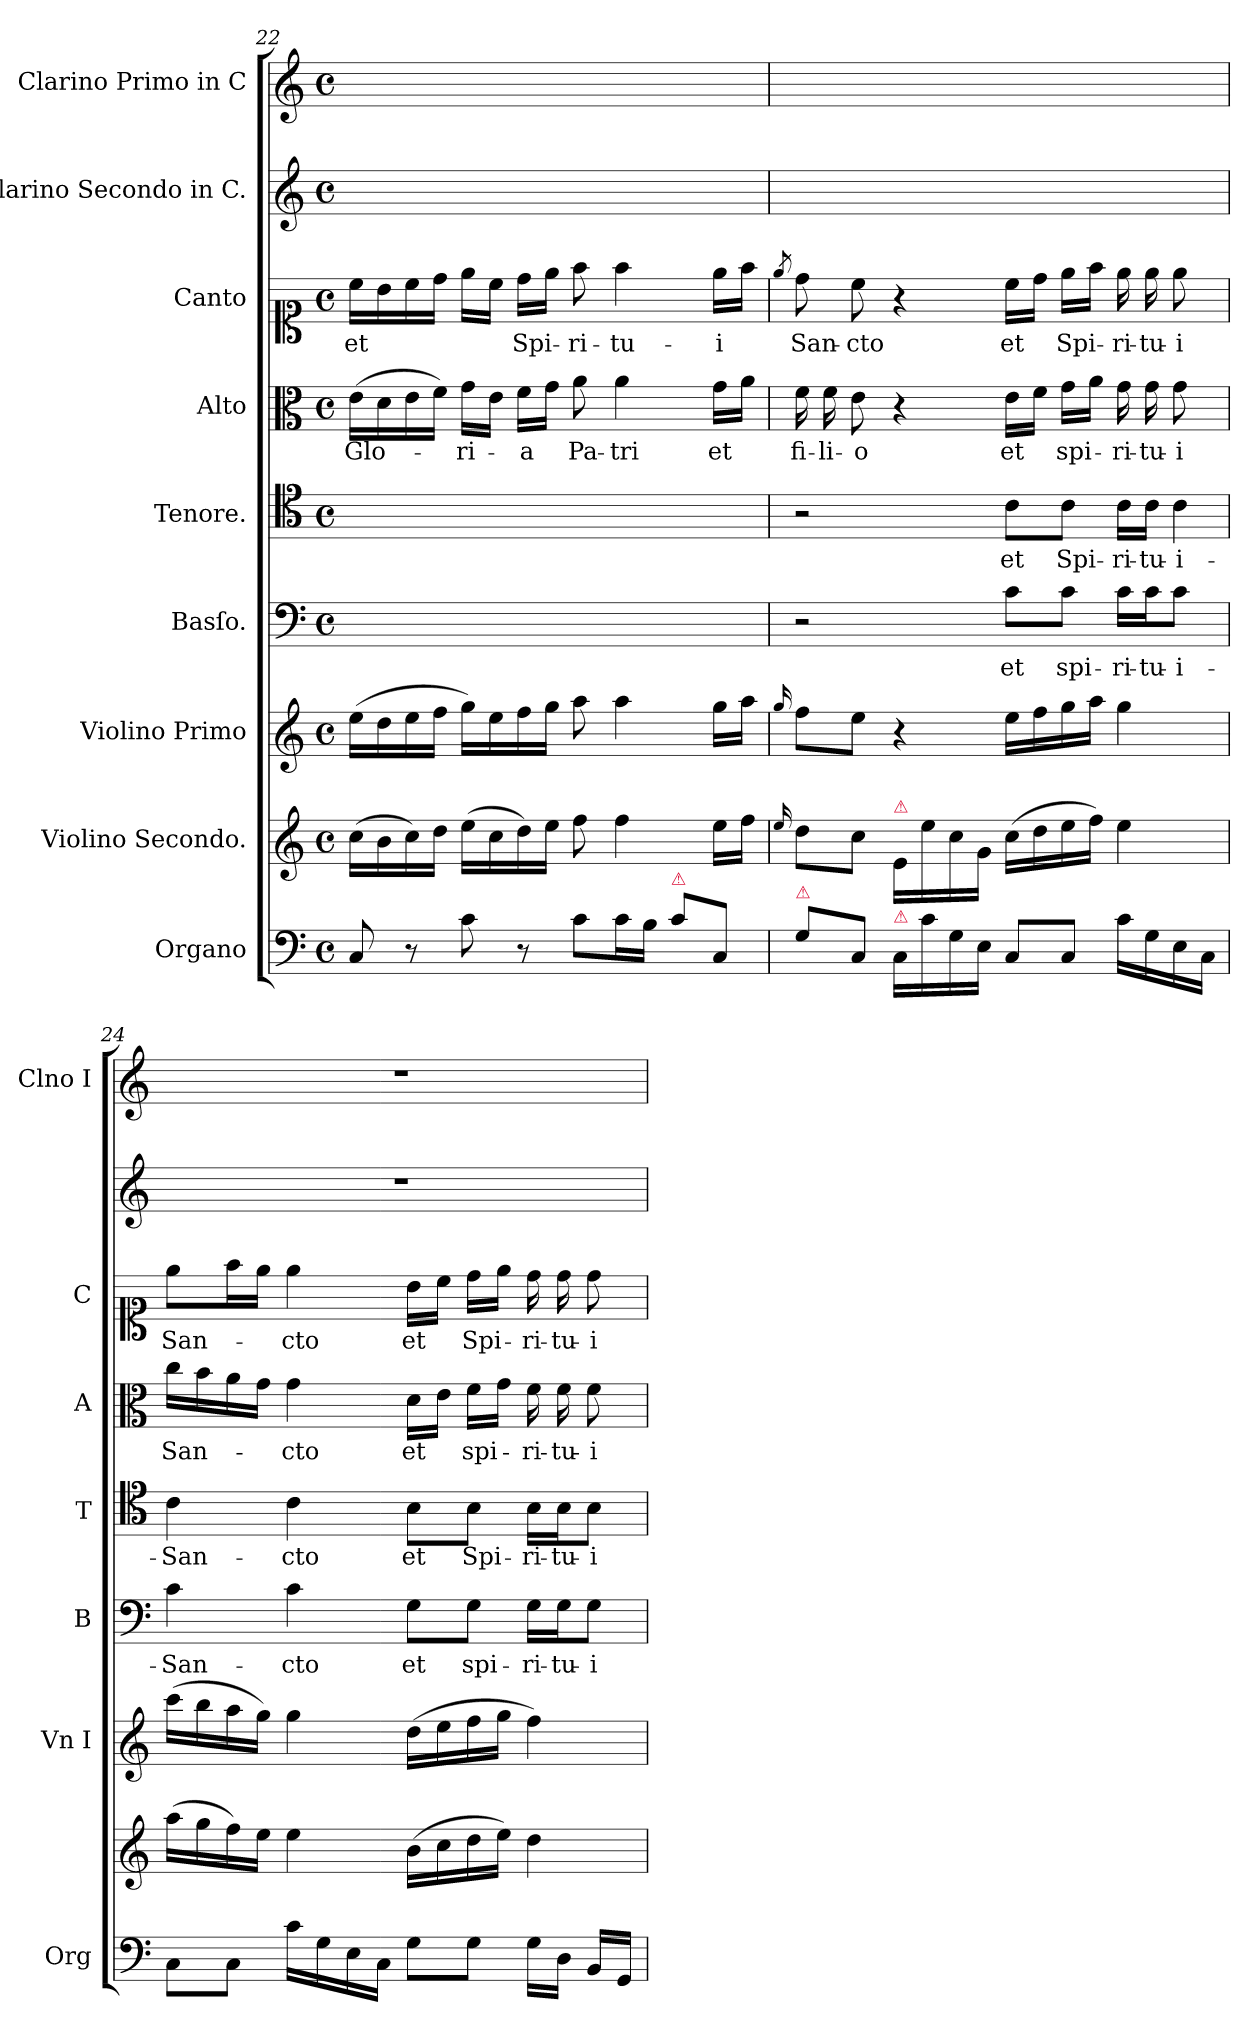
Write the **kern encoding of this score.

**kern	**kern	**kern	**kern	**text	**kern	**text	**kern	**text	**kern	**text	**kern	**kern
*part9	*part8	*part7	*part6	*part6	*part5	*part5	*part4	*part4	*part3	*part3	*part2	*part1
*staff9	*staff8	*staff7	*staff6	*staff6	*staff5	*staff5	*staff4	*staff4	*staff3	*staff3	*staff2	*staff1
*I"Organo	*I"Violino Secondo.	*I"Violino Primo	*I"Basſo.	*	*I"Tenore.	*	*I"Alto	*	*I"Canto	*	*I"Clarino Secondo in C.	*I"Clarino Primo in C
*I'Org	*	*I'Vn I	*I'B	*	*I'T	*	*I'A	*	*I'C	*	*	*I'Clno I
*clefF4	*clefG2	*clefG2	*clefF4	*	*clefC4	*	*clefC3	*	*clefC1	*	*clefG2	*clefG2
*k[]	*k[]	*k[]	*k[]	*	*k[]	*	*k[]	*	*k[]	*	*k[]	*k[]
*M4/4	*M4/4	*M4/4	*M4/4	*	*M4/4	*	*M4/4	*	*M4/4	*	*M4/4	*M4/4
*met(c)	*met(c)	*met(c)	*met(c)	*	*met(c)	*	*met(c)	*	*met(c)	*	*met(c)	*met(c)
=22	=22	=22	=22	=22	=22	=22	=22	=22	=22	=22	=22	=22
8C/	(16cc\LL	(16ee\LL	1ryy	.	1ryy	.	(16e\LL	Glo-	16cc\LL	et	1ryy	1ryy
.	16b\	16dd\	.	.	.	.	16d\	.	16b\	.	.	.
8r	16cc\)	16ee\	.	.	.	.	16e\	.	16cc\	.	.	.
.	16dd\JJ	16ff\JJ	.	.	.	.	16f\JJ)	.	16dd\JJ	.	.	.
8c\	(16ee\LL	16gg\LL)	.	.	.	.	16g\LL	-ri-	16ee\LL	.	.	.
.	16cc\	16ee\	.	.	.	.	16e\JJ	.	16cc\JJ	.	.	.
8r	16dd\)	16ff\	.	.	.	.	16f\LL	-a	16dd\LL	Spi-	.	.
.	16ee\JJ	16gg\JJ	.	.	.	.	16g\JJ	.	16ee\JJ	.	.	.
8c\L	8ff\	8aa\	.	.	.	.	8a\	Pa-	8ff\	-ri-	.	.
16c\L	4ff\	4aa\	.	.	.	.	4a\	-tri	4ff\	-tu-	.	.
16B\JJ	.	.	.	.	.	.	.	.	.	.	.	.
!LO:TX:a:i:color=crimson:t=⚠	!	!	!	!	!	!	!	!	!	!	!	!
8c\L	.	.	.	.	.	.	.	.	.	.	.	.
8C/J	16ee\LL	16gg\LL	.	.	.	.	16g\LL	et	16ee\LL	-i	.	.
.	16ff\JJ	16aa\JJ	.	.	.	.	16a\JJ	.	16ff\JJ	.	.	.
=23	=23	=23	=23	=23	=23	=23	=23	=23	=23	=23	=23	=23
.	16qqee/	16qqgg/	.	.	.	.	.	.	8qee/	.	.	.
!LO:TX:a:i:color=crimson:t=⚠	!	!	!	!	!	!	!	!	!	!	!	!
8G\L	8dd\L	8ff\L	2r	.	2r	.	16f\	fi-	8dd\	San-	1ryy	1ryy
.	.	.	.	.	.	.	16f\	-li-	.	.	.	.
8C/J	8cc\J	8ee\J	.	.	.	.	8e\	-o	8cc\	-cto	.	.
!	!LO:TX:a:i:color=crimson:t=⚠	!	!	!	!	!	!	!	!	!	!	!
!LO:TX:a:i:color=crimson:t=⚠	!	!	!	!	!	!	!	!	!	!	!	!
16C/LL	16e/LL	4r	.	.	.	.	4r	.	4r	.	.	.
16c\	16ee\	.	.	.	.	.	.	.	.	.	.	.
16G\	16cc\	.	.	.	.	.	.	.	.	.	.	.
16E\JJ	16g\JJ	.	.	.	.	.	.	.	.	.	.	.
8C/L	(16cc\LL	16ee\LL	8c\L	et	8c\L	et	16e\LL	et	16cc\LL	et	.	.
.	16dd\	16ff\	.	.	.	.	16f\JJ	.	16dd\JJ	.	.	.
8C/J	16ee\	16gg\	8c\J	spi-	8c\J	Spi-	16g\LL	spi-	16ee\LL	Spi-	.	.
.	16ff\JJ)	16aa\JJ	.	.	.	.	16a\JJ	.	16ff\JJ	.	.	.
16c\LL	4ee\	4gg\	16c\LL	-ri-	16c\LL	-ri-	16g\	-ri-	16ee\	-ri-	.	.
16G\	.	.	16c\J	-tu-	16c\JJ	-tu-	16g\	-tu-	16ee\	-tu-	.	.
!	!	!	!	!	!LO:N:vis=4	!	!	!	!	!	!	!
16E\	.	.	8c\J	-i-	8c\	-i-	8g\	-i	8ee\	-i	.	.
16C\JJ	.	.	.	.	.	.	.	.	.	.	.	.
=24	=24	=24	=24	=24	=24	=24	=24	=24	=24	=24	=24	=24
8C\L	(16aa\LL	(16ccc\LL	4c\	-San-	4c\	-San-	16cc\LL	San-	8ee\L	San-	1r	1r
.	16gg\	16bb\	.	.	.	.	16b\	.	.	.	.	.
8C\J	16ff\)	16aa\	.	.	.	.	16a\	.	16ff\L	.	.	.
.	16ee\JJ	16gg\JJ)	.	.	.	.	16g\JJ	.	16ee\JJ	.	.	.
16c\LL	4ee\	4gg\	4c\	-cto	4c\	-cto	4g\	-cto	4ee\	-cto	.	.
16G\	.	.	.	.	.	.	.	.	.	.	.	.
16E\	.	.	.	.	.	.	.	.	.	.	.	.
16C\JJ	.	.	.	.	.	.	.	.	.	.	.	.
8G\L	(16b\LL	(16dd\LL	8G\L	et	8B\L	et	16d\LL	et	16b\LL	et	.	.
.	16cc\	16ee\	.	.	.	.	16e\JJ	.	16cc\JJ	.	.	.
8G\J	16dd\	16ff\	8G\J	spi-	8B\J	Spi-	16f\LL	spi-	16dd\LL	Spi-	.	.
.	16ee\JJ)	16gg\JJ	.	.	.	.	16g\JJ	.	16ee\JJ	.	.	.
16G\LL	4dd\	4ff\)	16G\LL	-ri-	16B\LL	-ri-	16f\	-ri-	16dd\	-ri-	.	.
16D\JJ	.	.	16G\J	-tu-	16B\J	-tu-	16f\	-tu-	16dd\	-tu-	.	.
16BB/LL	.	.	8G\J	-i	8B\J	-i	8f\	-i	8dd\	-i	.	.
16GG/JJ	.	.	.	.	.	.	.	.	.	.	.	.
=	=	=	=	=	=	=	=	=	=	=	=	=
*-	*-	*-	*-	*-	*-	*-	*-	*-	*-	*-	*-	*-
